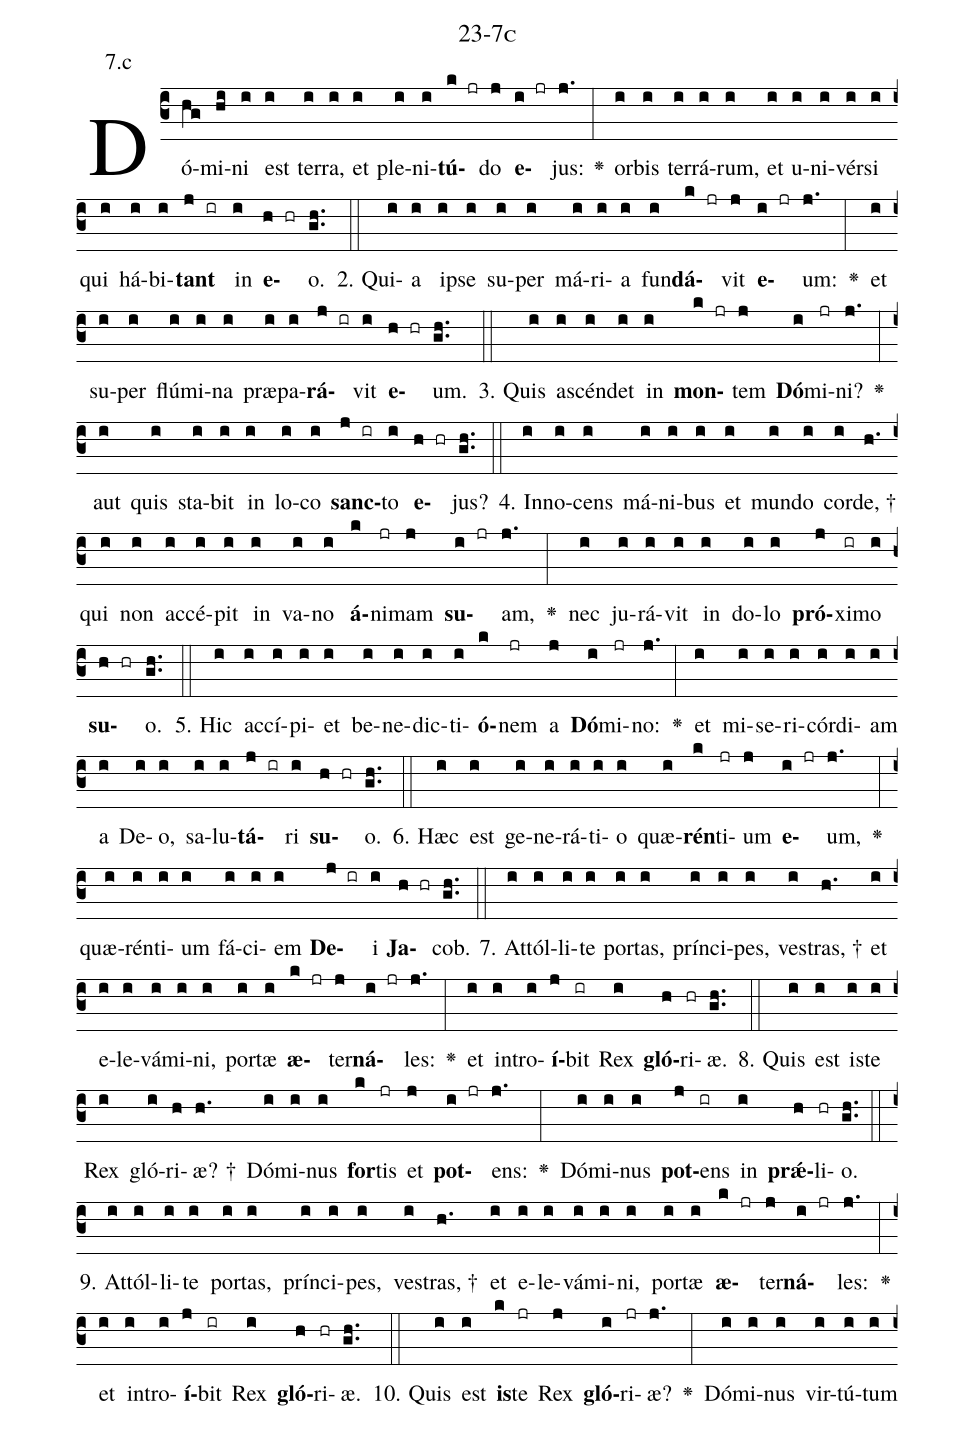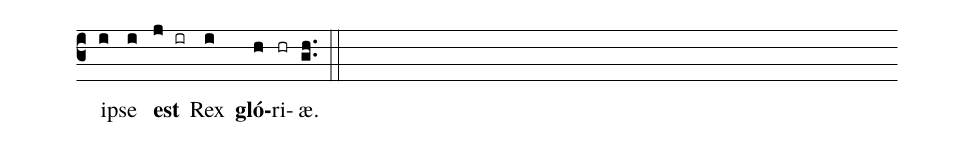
name: 23-7c;
annotation: 7.c;
%%
(c3)Dó(hg)mi(hi)ni(i) est(i) ter(i)ra,(i) et(i) ple(i)ni(i)<b>tú</b>(k jr)do(j) <b>e</b>(i jr)jus:(j.) <v>\greheightstar</v>(:) or(i)bis(i) ter(i)rá(i)rum,(i) et(i) u(i)ni(i)vér(i)si(i) qui(i) há(i)bi(i)<b>tant</b>(j ir) in(i) <b>e</b>(h hr)o.(gh..) (::)
2. Qui(i)a(i) ip(i)se(i) su(i)per(i) má(i)ri(i)a(i) fun(i)<b>dá</b>(k jr)vit(j) <b>e</b>(i jr)um:(j.) <v>\greheightstar</v>(:) et(i) su(i)per(i) flú(i)mi(i)na(i) præ(i)pa(i)<b>rá</b>(j ir)vit(i) <b>e</b>(h hr)um.(gh..) (::)
3. Quis(i) a(i)scén(i)det(i) in(i) <b>mon</b>(k jr)tem(j) <b>Dó</b>(i)mi(jr)ni?(j.) <v>\greheightstar</v>(:) aut(i) quis(i) sta(i)bit(i) in(i) lo(i)co(i) <b>sanc</b>(j ir)to(i) <b>e</b>(h hr)jus?(gh..) (::)
4. In(i)no(i)cens(i) má(i)ni(i)bus(i) et(i) mun(i)do(i) cor(i)de, †(h.) qui(i) non(i) ac(i)cé(i)pit(i) in(i) va(i)no(i) <b>á</b>(k)ni(jr)mam(j) <b>su</b>(i jr)am,(j.) <v>\greheightstar</v>(:) nec(i) ju(i)rá(i)vit(i) in(i) do(i)lo(i) <b>pró</b>(j)xi(ir)mo(i) <b>su</b>(h hr)o.(gh..) (::)
5. Hic(i) ac(i)cí(i)pi(i)et(i) be(i)ne(i)dic(i)ti(i)<b>ó</b>(k)nem(jr) a(j) <b>Dó</b>(i)mi(jr)no:(j.) <v>\greheightstar</v>(:) et(i) mi(i)se(i)ri(i)cór(i)di(i)am(i) a(i) De(i)o,(i) sa(i)lu(i)<b>tá</b>(j ir)ri(i) <b>su</b>(h hr)o.(gh..) (::)
6. Hæc(i) est(i) ge(i)ne(i)rá(i)ti(i)o(i) quæ(i)<b>rén</b>(k)ti(jr)um(j) <b>e</b>(i jr)um,(j.) <v>\greheightstar</v>(:) quæ(i)rén(i)ti(i)um(i) fá(i)ci(i)em(i) <b>De</b>(j ir)i(i) <b>Ja</b>(h hr)cob.(gh..) (::)
7. At(i)tól(i)li(i)te(i) por(i)tas,(i) prín(i)ci(i)pes,(i) ves(i)tras, †(h.) et(i) e(i)le(i)vá(i)mi(i)ni,(i) por(i)tæ(i) <b>æ</b>(k jr)ter(j)<b>ná</b>(i jr)les:(j.) <v>\greheightstar</v>(:) et(i) in(i)tro(i)<b>í</b>(j)bit(ir) Rex(i) <b>gló</b>(h)ri(hr)æ.(gh..) (::)
8. Quis(i) est(i) is(i)te(i) Rex(i) gló(i)ri(h)æ? †(h.) Dó(i)mi(i)nus(i) <b>for</b>(k)tis(jr) et(j) <b>pot</b>(i jr)ens:(j.) <v>\greheightstar</v>(:) Dó(i)mi(i)nus(i) <b>pot</b>(j)ens(ir) in(i) <b>prǽ</b>(h)li(hr)o.(gh..) (::)
9. At(i)tól(i)li(i)te(i) por(i)tas,(i) prín(i)ci(i)pes,(i) ves(i)tras, †(h.) et(i) e(i)le(i)vá(i)mi(i)ni,(i) por(i)tæ(i) <b>æ</b>(k jr)ter(j)<b>ná</b>(i jr)les:(j.) <v>\greheightstar</v>(:) et(i) in(i)tro(i)<b>í</b>(j)bit(ir) Rex(i) <b>gló</b>(h)ri(hr)æ.(gh..) (::)
10. Quis(i) est(i) <b>is</b>(k)te(jr) Rex(j) <b>gló</b>(i)ri(jr)æ?(j.) <v>\greheightstar</v>(:) Dó(i)mi(i)nus(i) vir(i)tú(i)tum(i) ip(i)se(i) <b>est</b>(j ir) Rex(i) <b>gló</b>(h)ri(hr)æ.(gh..) (::)
